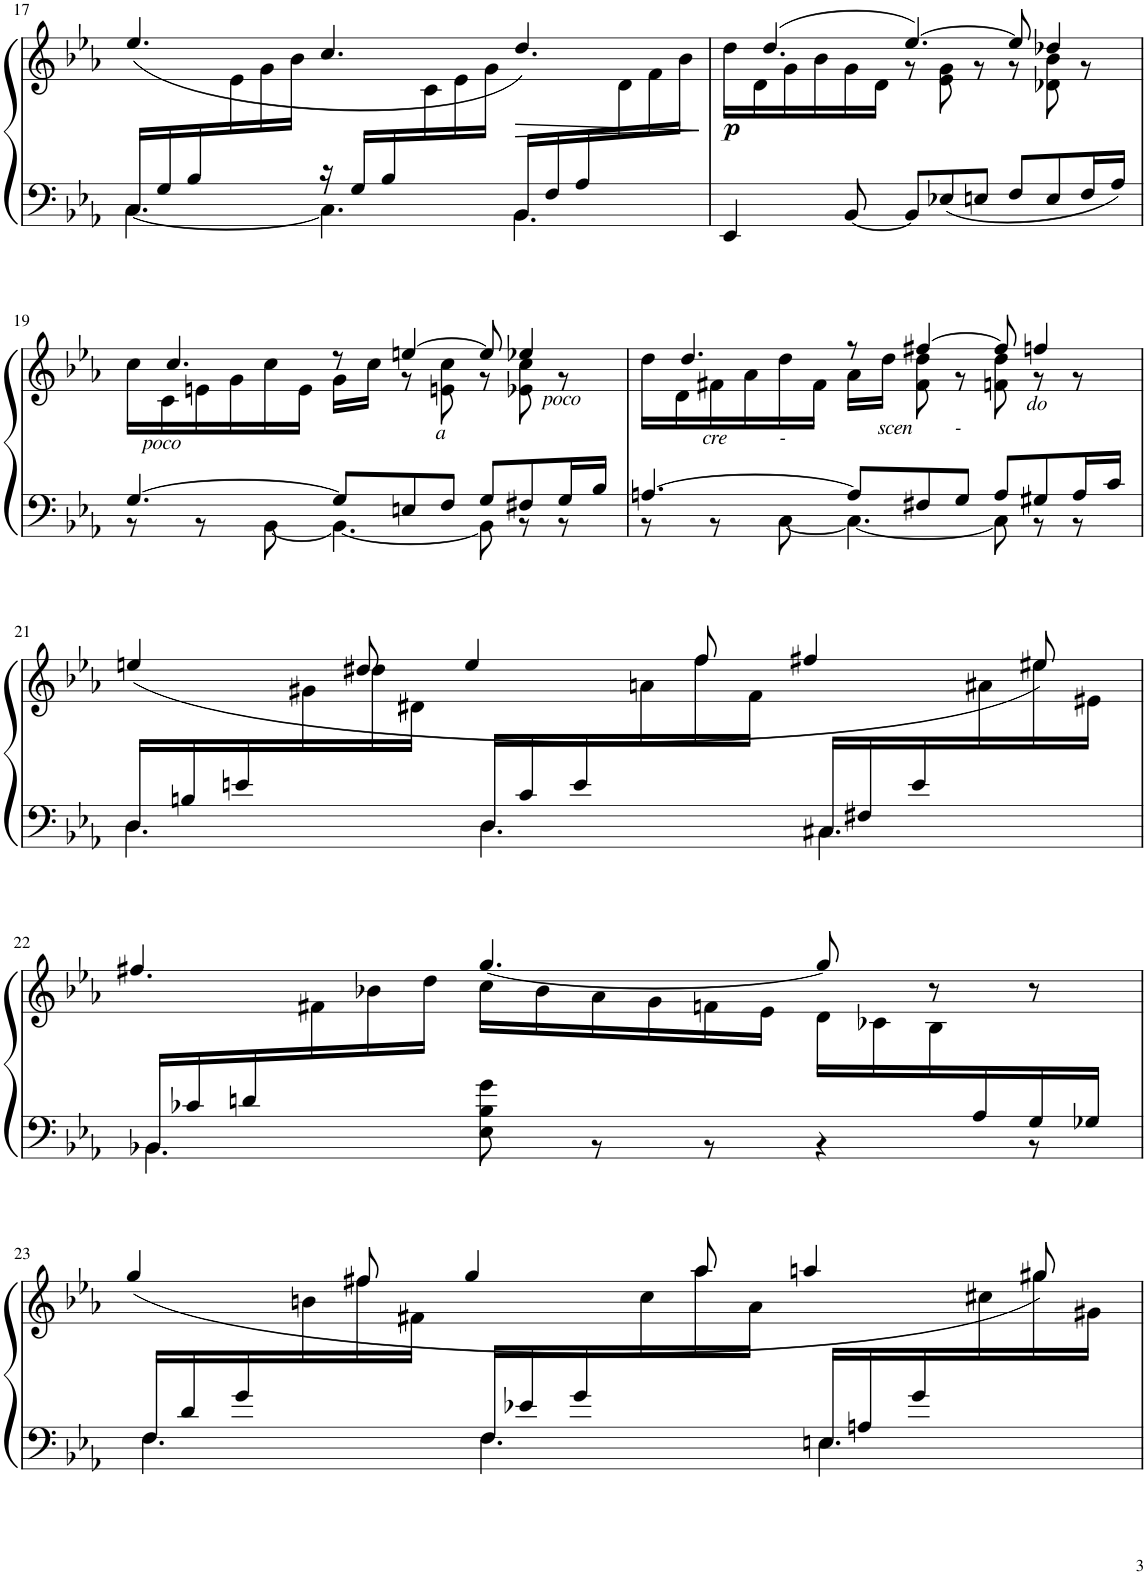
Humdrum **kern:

**kern	**kern	**dynam
*part1	*part1	*part1
*staff2	*staff1	*staff1/2
*I"Piano	*	*
*I'Pno	*	*
!!LO:PB:g=z
*clefF4	*clefG2	*
*k[b-e-a-]	*k[b-e-a-]	*
*M9/8	*M9/8	*
=17	=17	=17
*^	*^	*
16C/LL	[4.C\	(4.ee-/	8.ryy	.
16G/	.	.	.	.
16B-/	.	.	.	.
8.ryy	.	.	16e-\	.
.	.	.	16g\	.
.	.	.	16b-\JJ	.
16r	4.C\]	4.cc/	8.ryy	.
16G/LL	.	.	.	.
16B-/	.	.	.	.
8.ryy	.	.	16c\	.
.	.	.	16e-\	.
.	.	.	16g\JJ	.
!	!	!	!	!LO:HP:b
16BB-/LL	4.BB-\	4.dd/)	8.ryy	>
16F/	.	.	.	.
16A-/	.	.	.	.
8.ryy	.	.	16d\	.
.	.	.	16f\	.
.	.	.	16b-\JJ	.
*v	*v	*	*	*
*	*v	*v	*
.	.	]
=18	=18	=18
*	*^	*
!	!	!	!LO:DY:b
4EE-/	(4.dd/	16dd\LL	p
.	.	16d\	.
.	.	16g\	.
.	.	16b-\	.
[8BB-/	.	16g\	.
.	.	16d\JJ	.
8BB-/L]	[4.ee-/)	8r	.
8E-X/	.	8e-\ 8g\	.
8En/J	.	8r	.
8F/L	8ee-/]	8r	.
8E/	4dd-X/	8d-X\ 8b-\	.
16F/L	.	8r	.
16A-/JJ	.	.	.
!!LO:LB:g=z	!!
=19	=19	=19	=19
*^	*	*	*
[4.G/	8r	4.cc/	16cc\LL	.
!	!	!	!	!LO:DY:b
.	.	.	16c\	other-dynamics
.	8r	.	16en\	.
.	.	.	16g\	.
.	[8BB-\	.	16cc\	.
.	.	.	16e\JJ	.
8G/L]	4.BB-\_	8r	16g\LL	.
.	.	.	16cc\JJ	.
8En/	.	[4een/	8r	.
!	!	!	!	!LO:DY:b
8F/J	.	.	8en\ 8cc\	other-dynamics
8G/L	8BB-\]	8ee/]	8r	.
8F#X/	8r	4ee-X/	8e-X\ 8cc\	.
!	!	!	!	!LO:DY:b
16G/L	8r	.	8r	other-dynamics
16B-/JJ	.	.	.	.
=20	=20	=20	=20	=20
[4.An/	8r	4.dd/	16dd\LL	.
.	.	.	16d\	.
.	8r	.	16f#X\	.
!	!	!	!	!LO:DY:b
.	.	.	16a-\	other-dynamics
.	[8C\	.	16dd\	.
.	.	.	16f#\JJ	.
8A/L]	4.C\_	8r	16a-\LL	.
.	.	.	16dd\JJ	.
!	!	!	!	!LO:DY:b
8F#X/	.	[4ff#X/	8f#\ 8dd\	other-dynamics
8G/J	.	.	8r	.
8A/L	8C\]	8ff#/]	8fn\ 8dd\	.
!	!	!	!	!LO:DY:b
8G#X/	8r	4ffn/	8r	other-dynamics
16A/L	8r	.	8r	.
16c/JJ	.	.	.	.
!!LO:LB:g=z	!!
=21	=21	=21	=21	=21
16D/LL	4.D\	(4een/	8.ryy	.
16Bn/	.	.	.	.
16en/	.	.	.	.
8.ryy	.	.	16g#X\	.
.	.	8dd/	16dd#X\	.
.	.	.	16d#X\JJ	.
16D/LL	4.D\	4ee/	8.ryy	.
16c/	.	.	.	.
16e/	.	.	.	.
8.ryy	.	.	16an\	.
.	.	8ff/	16ff\	.
.	.	.	16f\JJ	.
16C#X/LL	4.C#\	4ff#X/	8.ryy	.
16F#X/	.	.	.	.
16e/	.	.	.	.
8.ryy	.	.	16a#X\	.
.	.	8ee#X/)	16ee#\	.
.	.	.	16e#X\JJ	.
!!LO:LB:g=z	!!
=22	=22	=22	=22	=22
16BB-/LL	4.BB-X\	4.ff#X/	8.ryy	.
16c-X/	.	.	.	.
16dn/	.	.	.	.
2.ryy	.	.	16f#X\	.
.	.	.	16b-X\	.
.	.	.	16dd\JJ	.
.	8E-\ 8B-\ 8g\	[4.gg/	16cc\LL	.
.	.	.	16b-\	.
.	8r	.	16a-\	.
.	.	.	16g\	.
.	8r	.	16fn\	.
.	.	.	16e-\JJ	.
.	4r	8gg/]	16d\LL	.
.	.	.	16c-X\	.
.	.	8r	16B-\	.
16A-/	.	.	8.ryy	.
16G/	8r	8r	.	.
16G-X/JJ	.	.	.	.
!!LO:LB:g=z	!!
=23	=23	=23	=23	=23
16F/LL	4.F\	(4gg/	8.ryy	.
16d/	.	.	.	.
16g/	.	.	.	.
8.ryy	.	.	16bn\	.
.	.	8ff#X/	16ff#\	.
.	.	.	16f#X\JJ	.
16F/LL	4.F\	4gg/	8.ryy	.
16e-X/	.	.	.	.
16g/	.	.	.	.
8.ryy	.	.	16cc\	.
.	.	8aa-/	16aa-\	.
.	.	.	16a-\JJ	.
16En/LL	4.E\	4aan/	8.ryy	.
16An/	.	.	.	.
16g/	.	.	.	.
8.ryy	.	.	16cc#X\	.
.	.	8gg#X/)	16gg#\	.
.	.	.	16g#X\JJ	.
*v	*v	*	*	*
*	*v	*v	*
=	=	=
*-	*-	*-
